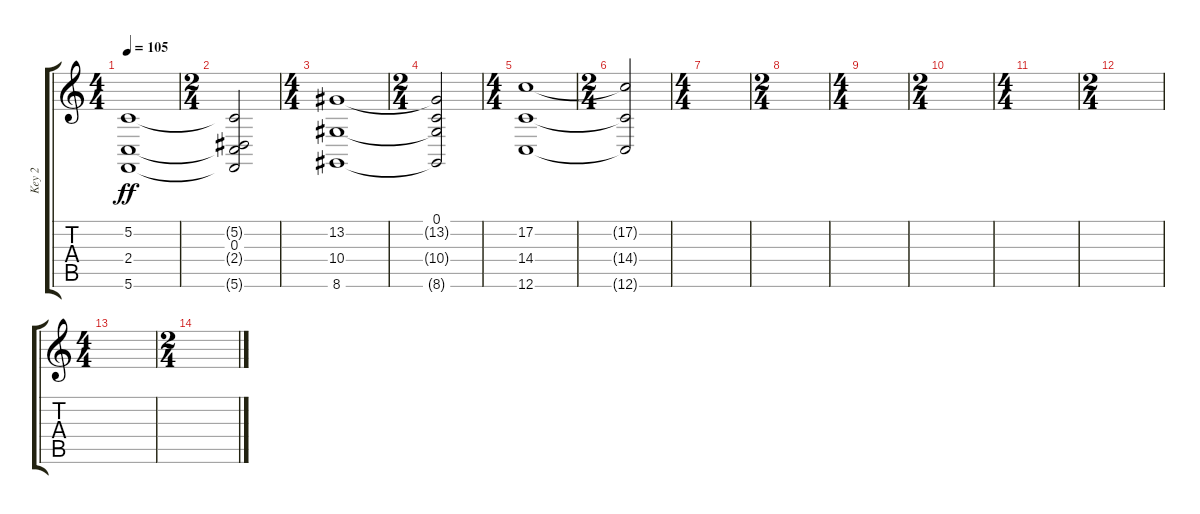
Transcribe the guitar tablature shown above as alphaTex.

\track ("Key 2" "Key 2") {instrument tremolostrings}
\staff {score tabs}
\tuning (C4 G3 Eb3 Bb2 F2 C2) {hide}
\ts (4 4)
\tempo 105
\clef g2
\ks c
(5.2 2.4 5.6{t}).1{dy ff} |
\ts (2 4)
(5.2{t} 0.3 2.4{t} 5.6{t}).2 |
\ts (4 4)
(13.2 10.4 8.6).1 |
\ts (2 4)
(0.1 13.2{t} 10.4{t} 8.6{t}).2 |
\ts (4 4)
(17.2 14.4 12.6).1 |
\ts (2 4)
(17.2{t} 14.4{t} 12.6{t}).2 |
\ts (4 4)
|
\ts (2 4)
|
\ts (4 4)
|
\ts (2 4)
|
\ts (4 4)
|
\ts (2 4)
|
\ts (4 4)
|
\ts (2 4)
